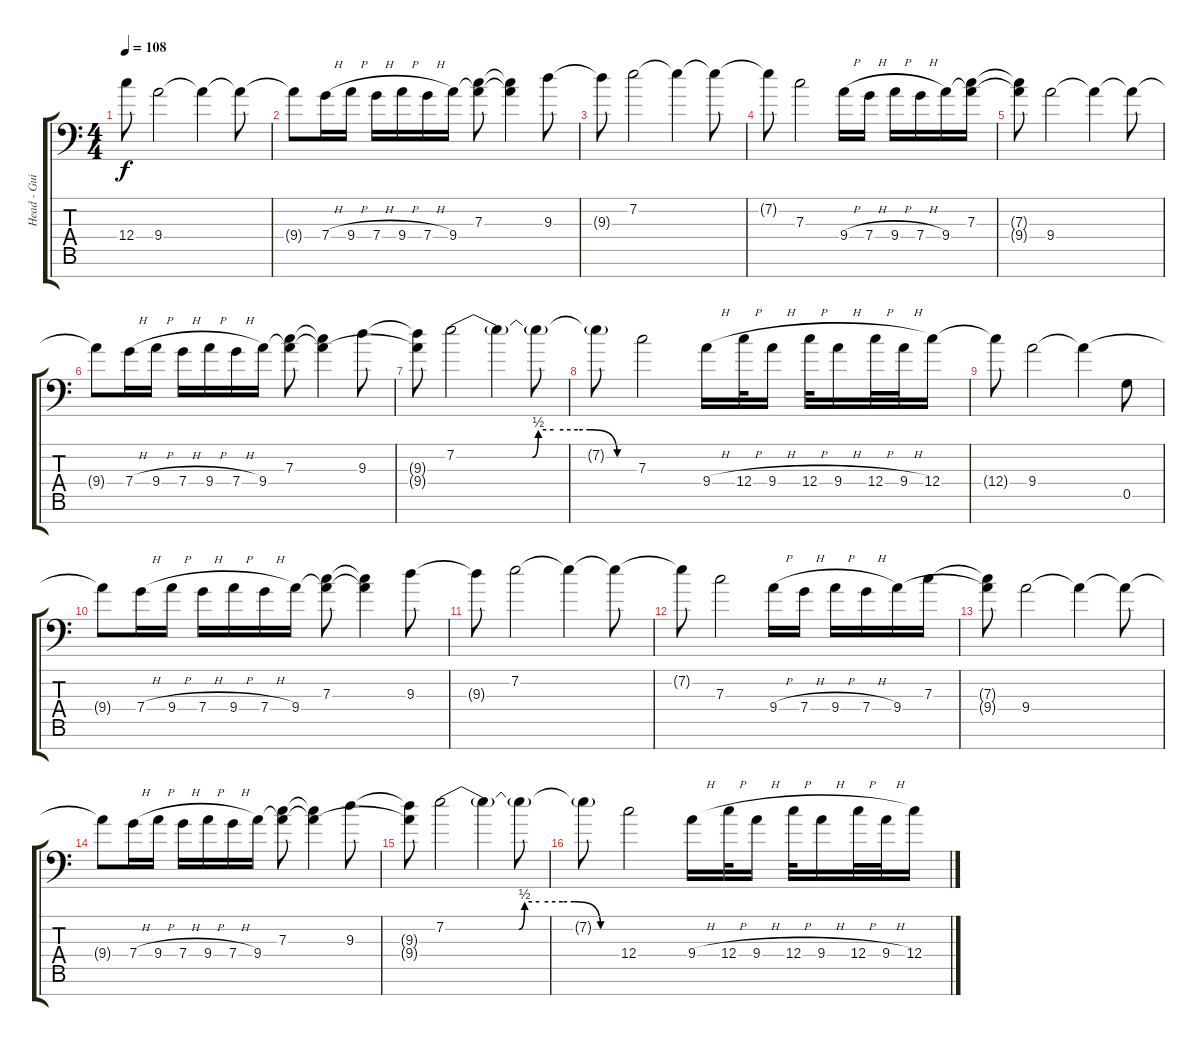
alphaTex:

\track ("Head - Guitar" "Head - Gui") {instrument overdrivenguitar}
\staff {score tabs}
\tuning (D4 A3 F3 C3 G2 D2 A1) {hide}
\ts (4 4)
\tempo 108
\clef f4
\ks c
12.4{t}.8{dy f} 9.4.2 9.4{t}.4 9.4{t}.8 |
9.4{t}.8 7.4{h}.16 9.4{h}.16 7.4{h}.16 9.4{h}.16 7.4{h}.16 9.4.16 (7.3 9.4{t}).8 (7.3{t} 9.4{t}).4 9.3.8 |
9.3{t}.8 7.2.2 7.2{t}.4 7.2{t}.8 |
7.2{t}.8 7.3.2 9.4{h}.16 7.4{h}.16 9.4{h}.16 7.4{h}.16 9.4.16 (7.3 9.4{t}).16 |
(7.3{t} 9.4{t}).8{volume 11} 9.4.2 9.4{t}.4 9.4{t}.8 |
9.4{t}.8{volume 10} 7.4{h}.16 9.4{h}.16 7.4{h}.16 9.4{h}.16 7.4{h}.16 9.4.16 (7.3 9.4{t}).8 (7.3{t} 9.4{t}).4 9.3.8 |
(9.3{t} 9.4{t}).8{volume 9} 7.2{be (custom 0 0 25 0 27 2 32 2 40 2 44 2 53 0 60 0)}.2 7.2{t}.4 7.2{t}.8 |
7.2{t}.8{volume 8} 7.3.2 9.4{h}.16 12.4{h}.32 9.4{h}.16 12.4{h}.32 9.4{h}.16 12.4{h}.32 9.4{h}.32 12.4.16 |
12.4{t}.8{volume 7} 9.4.2 9.4{t}.4 0.5.8 |
9.4{t}.8{volume 7} 7.4{h}.16 9.4{h}.16 7.4{h}.16 9.4{h}.16 7.4{h}.16 9.4.16 (7.3 9.4{t}).8 (7.3{t} 9.4{t}).4 9.3.8 |
9.3{t}.8{volume 6} 7.2.2 7.2{t}.4 7.2{t}.8 |
7.2{t}.8{volume 5} 7.3.2 9.4{h}.16 7.4{h}.16 9.4{h}.16 7.4{h}.16 9.4.16 7.3.16 |
(7.3{t} 9.4{t}).8{volume 4} 9.4.2 9.4{t}.4 9.4{t}.8 |
9.4{t}.8{volume 3} 7.4{h}.16 9.4{h}.16 7.4{h}.16 9.4{h}.16 7.4{h}.16 9.4.16 (7.3 9.4{t}).8 (7.3{t} 9.4{t}).4 9.3.8 |
(9.3{t} 9.4{t}).8{volume 2} 7.2{be (custom 0 0 25 0 27 2 32 2 40 2 44 2 53 0 60 0)}.2 7.2{t}.4 7.2{t}.8 |
7.2{t}.8{volume 1} 12.4.2 9.4{h}.16 12.4{h}.32 9.4{h}.16 12.4{h}.32 9.4{h}.16 12.4{h}.32 9.4{h}.32 12.4.16
